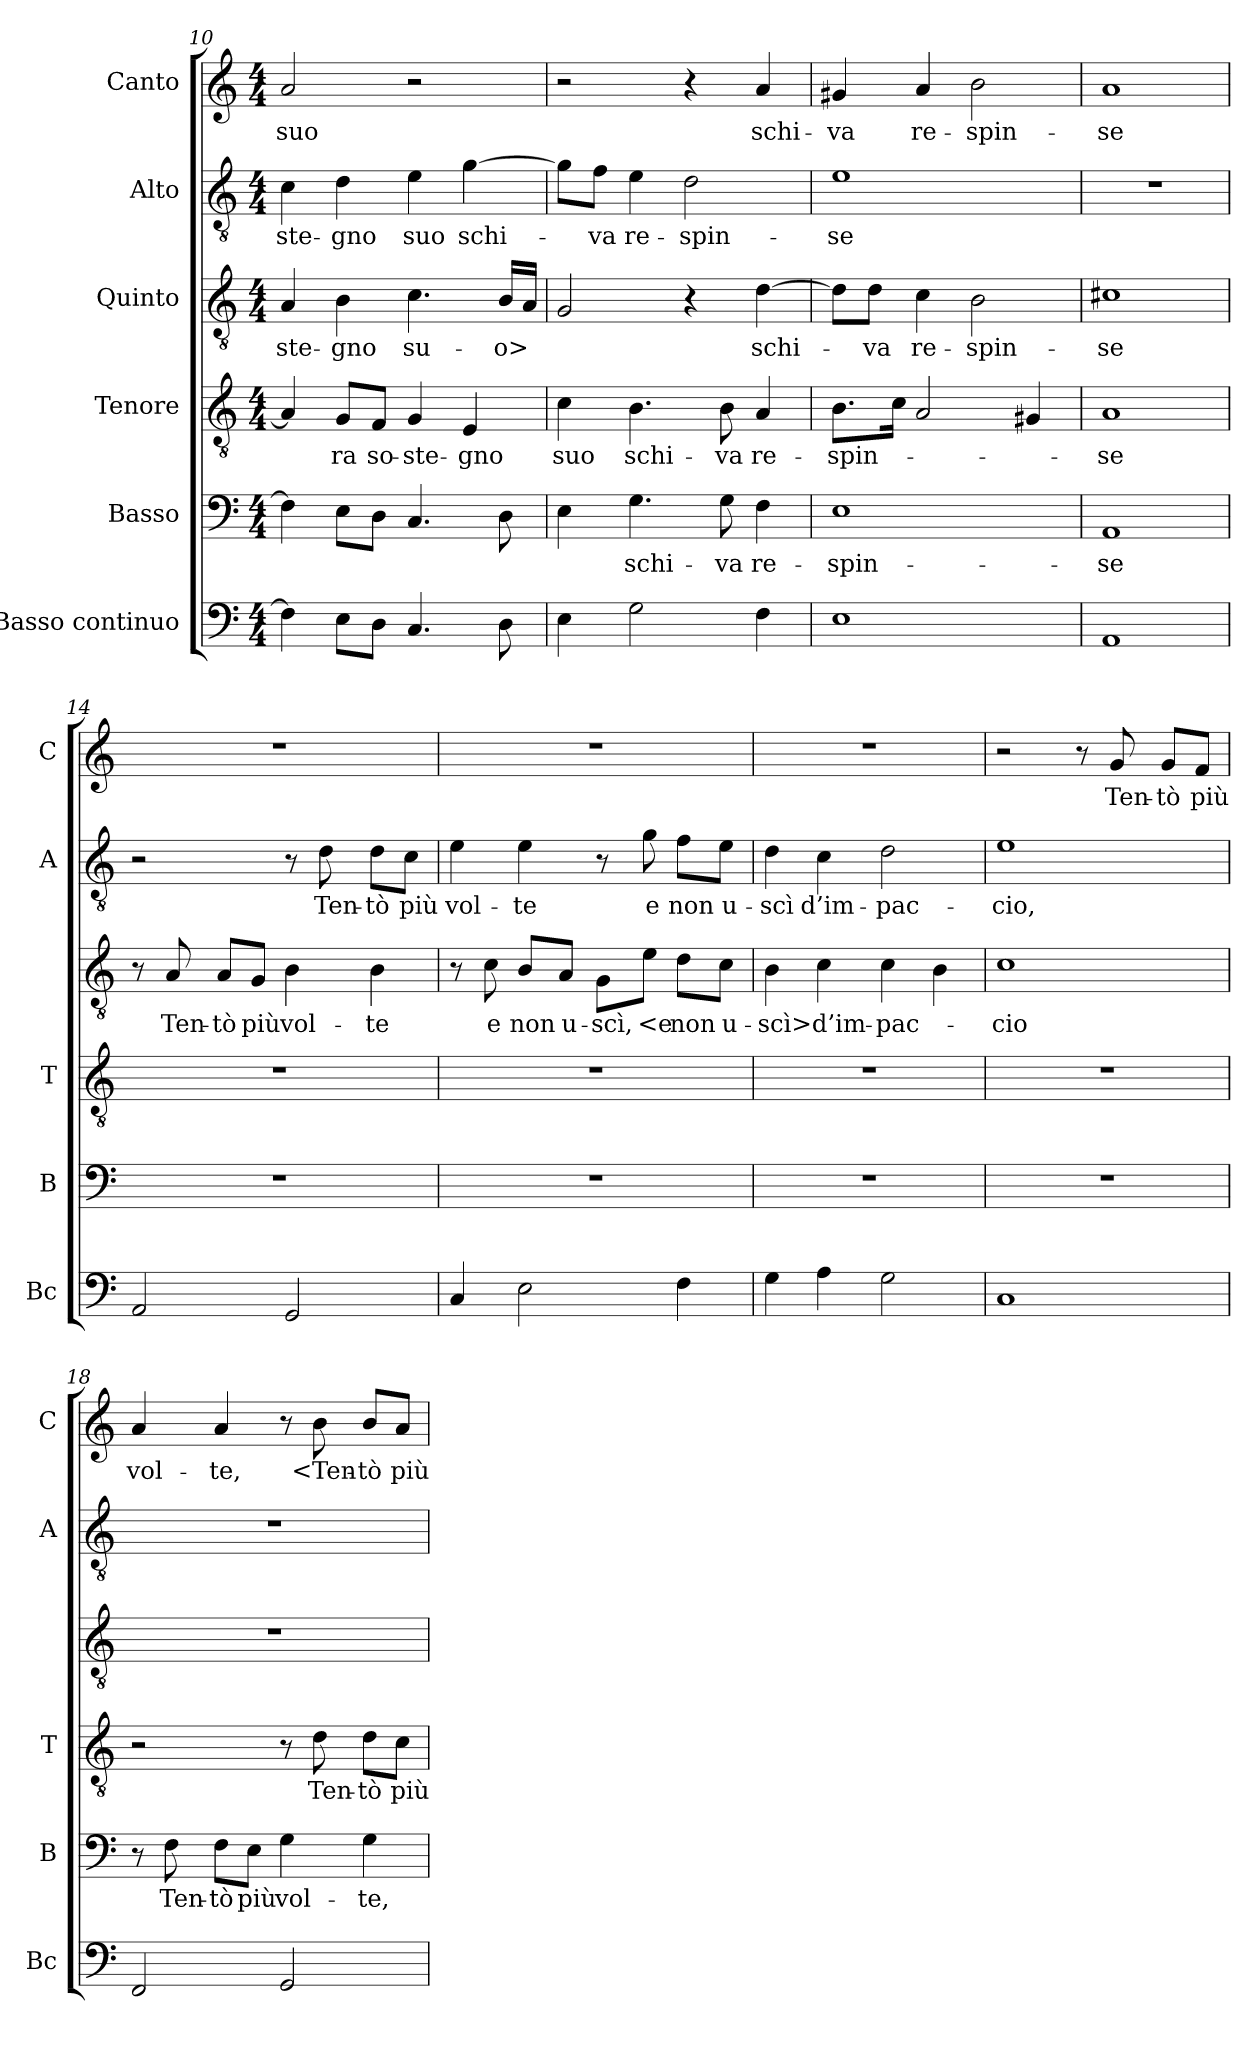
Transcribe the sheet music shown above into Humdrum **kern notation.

**kern	**kern	**text	**kern	**text	**kern	**text	**kern	**text	**kern	**text
*part6	*part5	*part5	*part4	*part4	*part3	*part3	*part2	*part2	*part1	*part1
*staff6	*staff5	*staff5	*staff4	*staff4	*staff3	*staff3	*staff2	*staff2	*staff1	*staff1
*I"Basso continuo	*I"Basso	*	*I"Tenore	*	*I"Quinto	*	*I"Alto	*	*I"Canto	*
*I'Bc	*I'B	*	*I'T	*	*	*	*I'A	*	*I'C	*
*clefF4	*clefF4	*	*clefGv2	*	*clefGv2	*	*clefGv2	*	*clefG2	*
*k[]	*k[]	*	*k[]	*	*k[]	*	*k[]	*	*k[]	*
*C:	*C:	*	*C:	*	*C:	*	*C:	*	*C:	*
*M4/4	*M4/4	*	*M4/4	*	*M4/4	*	*M4/4	*	*M4/4	*
=10	=10	=10	=10	=10	=10	=10	=10	=10	=10	=10
4F]	4F]	.	4A]	.	4A	-ste-	4c	-ste-	2a	suo
8E\L	8E\L	.	8G/L	-ra	4B	-gno	4d	-gno	.	.
8D\J	8D\J	.	8F/J	so-	.	.	.	.	.	.
4.C	4.C	.	4G	-ste-	4.c	su-	4e	suo	2r	.
.	.	.	4E	-gno	.	.	[4g	schi-	.	.
8D	8D	.	.	.	16B/LL	-o>	.	.	.	.
.	.	.	.	.	16A/JJ	.	.	.	.	.
=11	=11	=11	=11	=11	=11	=11	=11	=11	=11	=11
4E	4E	.	4c	suo	2G	.	8g\L]	.	2r	.
.	.	.	.	.	.	.	8f\J	-va	.	.
2G	4.G	schi-	4.B	schi-	.	.	4e	re-	.	.
.	.	.	.	.	4r	.	2d	-spin-	4r	.
.	8G	-va	8B	-va	.	.	.	.	.	.
4F	4F	re-	4A	re-	[4d	schi-	.	.	4a	schi-
=12	=12	=12	=12	=12	=12	=12	=12	=12	=12	=12
1E	1E	-spin-	8.B\L	-spin-	8d\L]	.	1e	-se	4g#X	-va
.	.	.	.	.	8d\J	-va	.	.	.	.
.	.	.	16c\Jk	.	.	.	.	.	.	.
.	.	.	2A	.	4c	re-	.	.	4a	re-
.	.	.	.	.	2B	-spin-	.	.	2b	-spin-
.	.	.	4G#X	.	.	.	.	.	.	.
=13	=13	=13	=13	=13	=13	=13	=13	=13	=13	=13
1AA	1AA	-se	1A	-se	1c#X	-se	1r	.	1a	-se
=14	=14	=14	=14	=14	=14	=14	=14	=14	=14	=14
2AA	1r	.	1r	.	8r	.	2r	.	1r	.
.	.	.	.	.	8A	Ten-	.	.	.	.
.	.	.	.	.	8A/L	-tò	.	.	.	.
.	.	.	.	.	8G/J	più	.	.	.	.
2GG	.	.	.	.	4B	vol-	8r	.	.	.
.	.	.	.	.	.	.	8d	Ten-	.	.
.	.	.	.	.	4B	-te	8d\L	-tò	.	.
.	.	.	.	.	.	.	8c\J	più	.	.
=15	=15	=15	=15	=15	=15	=15	=15	=15	=15	=15
4C	1r	.	1r	.	8r	.	4e	vol-	1r	.
.	.	.	.	.	8c	e	.	.	.	.
2E	.	.	.	.	8B/L	non	4e	-te	.	.
.	.	.	.	.	8A/J	u-	.	.	.	.
.	.	.	.	.	8G\L	-scì,	8r	.	.	.
.	.	.	.	.	8e\J	<e	8g	e	.	.
4F	.	.	.	.	8d\L	non	8f\L	non	.	.
.	.	.	.	.	8c\J	u-	8e\J	u-	.	.
=16	=16	=16	=16	=16	=16	=16	=16	=16	=16	=16
4G	1r	.	1r	.	4B	-scì>	4d	-scì	1r	.
4A	.	.	.	.	4c	d’im-	4c	d’im-	.	.
2G	.	.	.	.	4c	-pac-	2d	-pac-	.	.
.	.	.	.	.	4B	.	.	.	.	.
=17	=17	=17	=17	=17	=17	=17	=17	=17	=17	=17
1C	1r	.	1r	.	1c	-cio	1e	-cio,	2r	.
.	.	.	.	.	.	.	.	.	8r	.
.	.	.	.	.	.	.	.	.	8g	Ten-
.	.	.	.	.	.	.	.	.	8g/L	-tò
.	.	.	.	.	.	.	.	.	8f/J	più
=18	=18	=18	=18	=18	=18	=18	=18	=18	=18	=18
2FF	8r	.	2r	.	1r	.	1r	.	4a	vol-
.	8F	Ten-	.	.	.	.	.	.	.	.
.	8F\L	-tò	.	.	.	.	.	.	4a	-te,
.	8E\J	più	.	.	.	.	.	.	.	.
2GG	4G	vol-	8r	.	.	.	.	.	8r	.
.	.	.	8d	Ten-	.	.	.	.	8b	<Ten-
.	4G	-te,	8d\L	-tò	.	.	.	.	8b/L	-tò
.	.	.	8c\J	più	.	.	.	.	8a/J	più
=	=	=	=	=	=	=	=	=	=	=
*-	*-	*-	*-	*-	*-	*-	*-	*-	*-	*-
